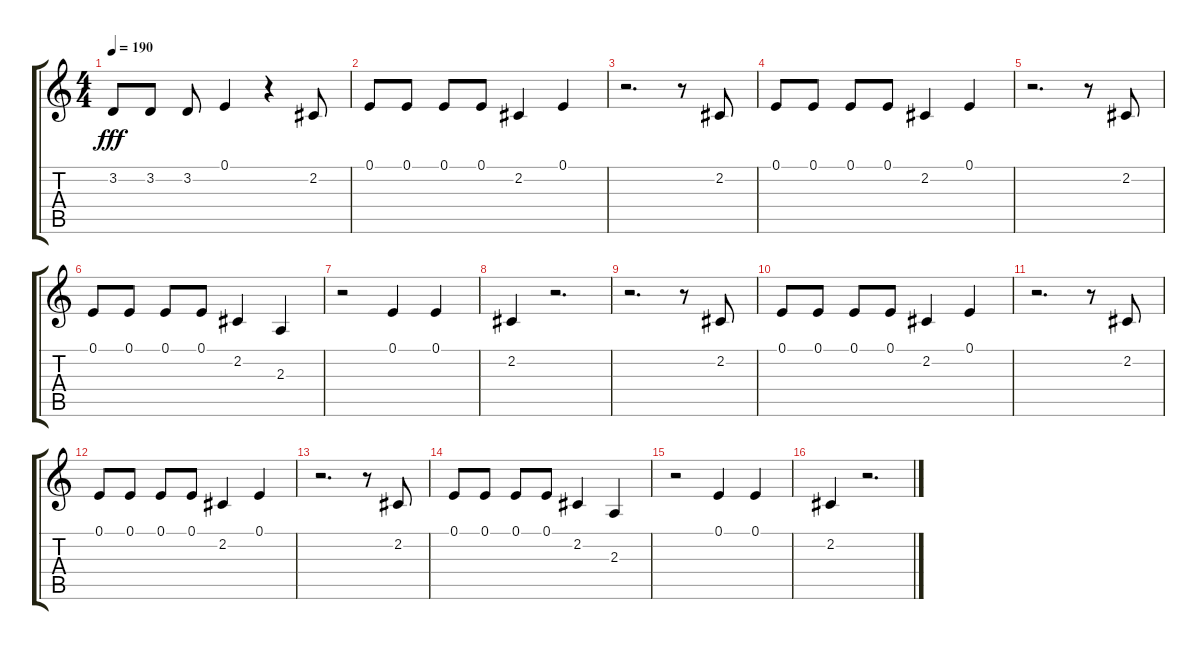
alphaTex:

\track "" {instrument altosax}
\staff {score tabs}
\tuning (E4 B3 G3 D3 A2 E2) {hide}
\ts (4 4)
\tempo 190
\clef g2
\ks c
3.2.8{dy fff} 3.2.8 3.2.8 0.1.4 r.4 2.2.8 |
0.1.8 0.1.8 0.1.8 0.1.8 2.2.4 0.1.4 |
r.2{d} r.8 2.2.8 |
0.1.8 0.1.8 0.1.8 0.1.8 2.2.4 0.1.4 |
r.2{d} r.8 2.2.8 |
0.1.8 0.1.8 0.1.8 0.1.8 2.2.4 2.3.4 |
r.2 0.1.4 0.1.4 |
2.2.4 r.2{d} |
r.2{d} r.8 2.2.8 |
0.1.8 0.1.8 0.1.8 0.1.8 2.2.4 0.1.4 |
r.2{d} r.8 2.2.8 |
0.1.8 0.1.8 0.1.8 0.1.8 2.2.4 0.1.4 |
r.2{d} r.8 2.2.8 |
0.1.8 0.1.8 0.1.8 0.1.8 2.2.4 2.3.4 |
r.2 0.1.4 0.1.4 |
2.2.4 r.2{d}
